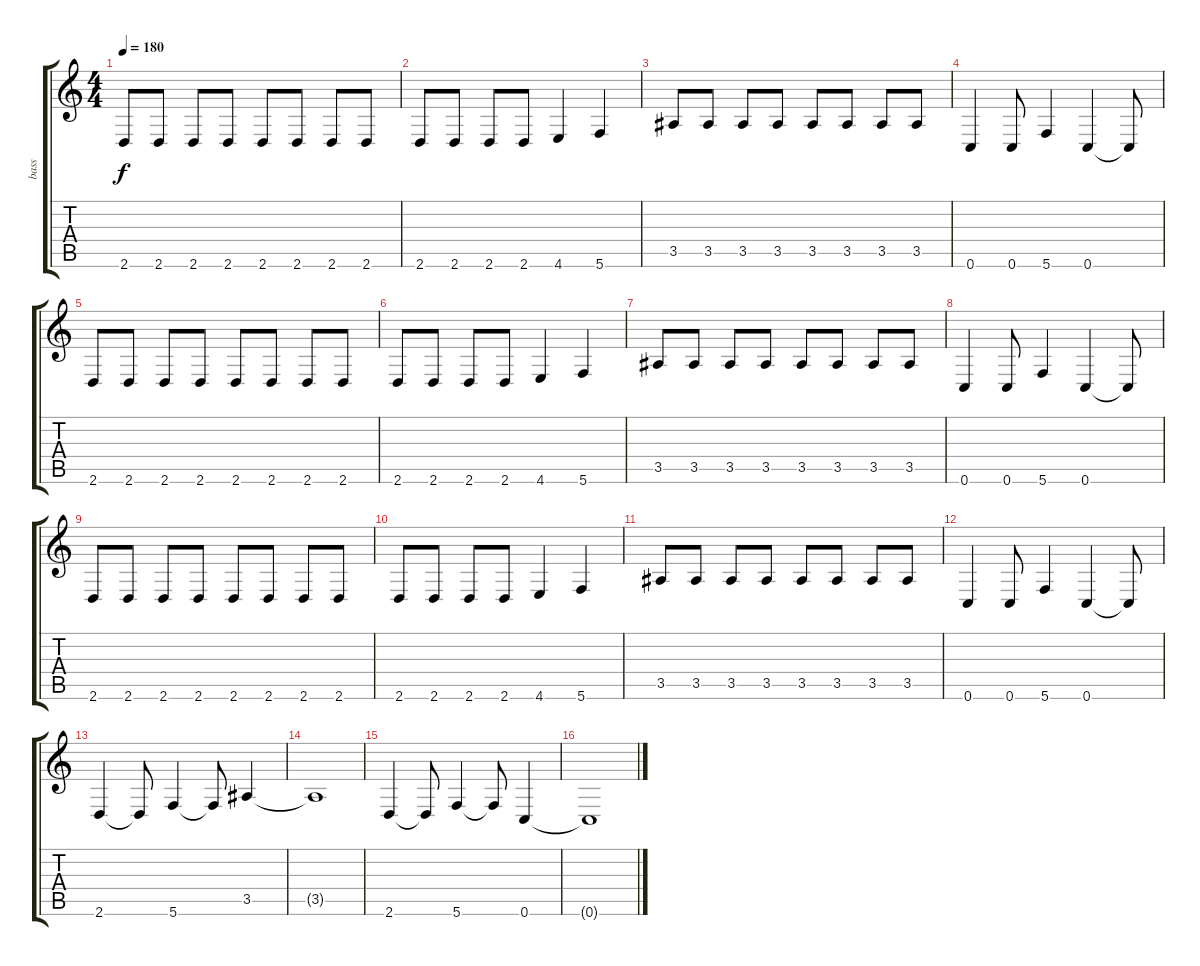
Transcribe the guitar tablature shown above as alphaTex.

\track ("bass" "bass") {instrument electricbassfinger}
\staff {score tabs}
\tuning (D4 A3 F3 C3 G2 C2) {hide}
\ts (4 4)
\tempo 180
\clef g2
\ks c
2.6.8{dy f} 2.6.8 2.6.8 2.6.8 2.6.8 2.6.8 2.6.8 2.6.8 |
2.6.8 2.6.8 2.6.8 2.6.8 4.6.4 5.6.4 |
3.5.8 3.5.8 3.5.8 3.5.8 3.5.8 3.5.8 3.5.8 3.5.8 |
0.6.4 0.6.8 5.6.4 0.6.4 0.6{t}.8 |
2.6.8 2.6.8 2.6.8 2.6.8 2.6.8 2.6.8 2.6.8 2.6.8 |
2.6.8 2.6.8 2.6.8 2.6.8 4.6.4 5.6.4 |
3.5.8 3.5.8 3.5.8 3.5.8 3.5.8 3.5.8 3.5.8 3.5.8 |
0.6.4 0.6.8 5.6.4 0.6.4 0.6{t}.8 |
2.6.8 2.6.8 2.6.8 2.6.8 2.6.8 2.6.8 2.6.8 2.6.8 |
2.6.8 2.6.8 2.6.8 2.6.8 4.6.4 5.6.4 |
3.5.8 3.5.8 3.5.8 3.5.8 3.5.8 3.5.8 3.5.8 3.5.8 |
0.6.4 0.6.8 5.6.4 0.6.4 0.6{t}.8 |
2.6.4 2.6{t}.8 5.6.4 5.6{t}.8 3.5.4 |
3.5{t}.1 |
2.6.4 2.6{t}.8 5.6.4 5.6{t}.8 0.6.4 |
0.6{t}.1
